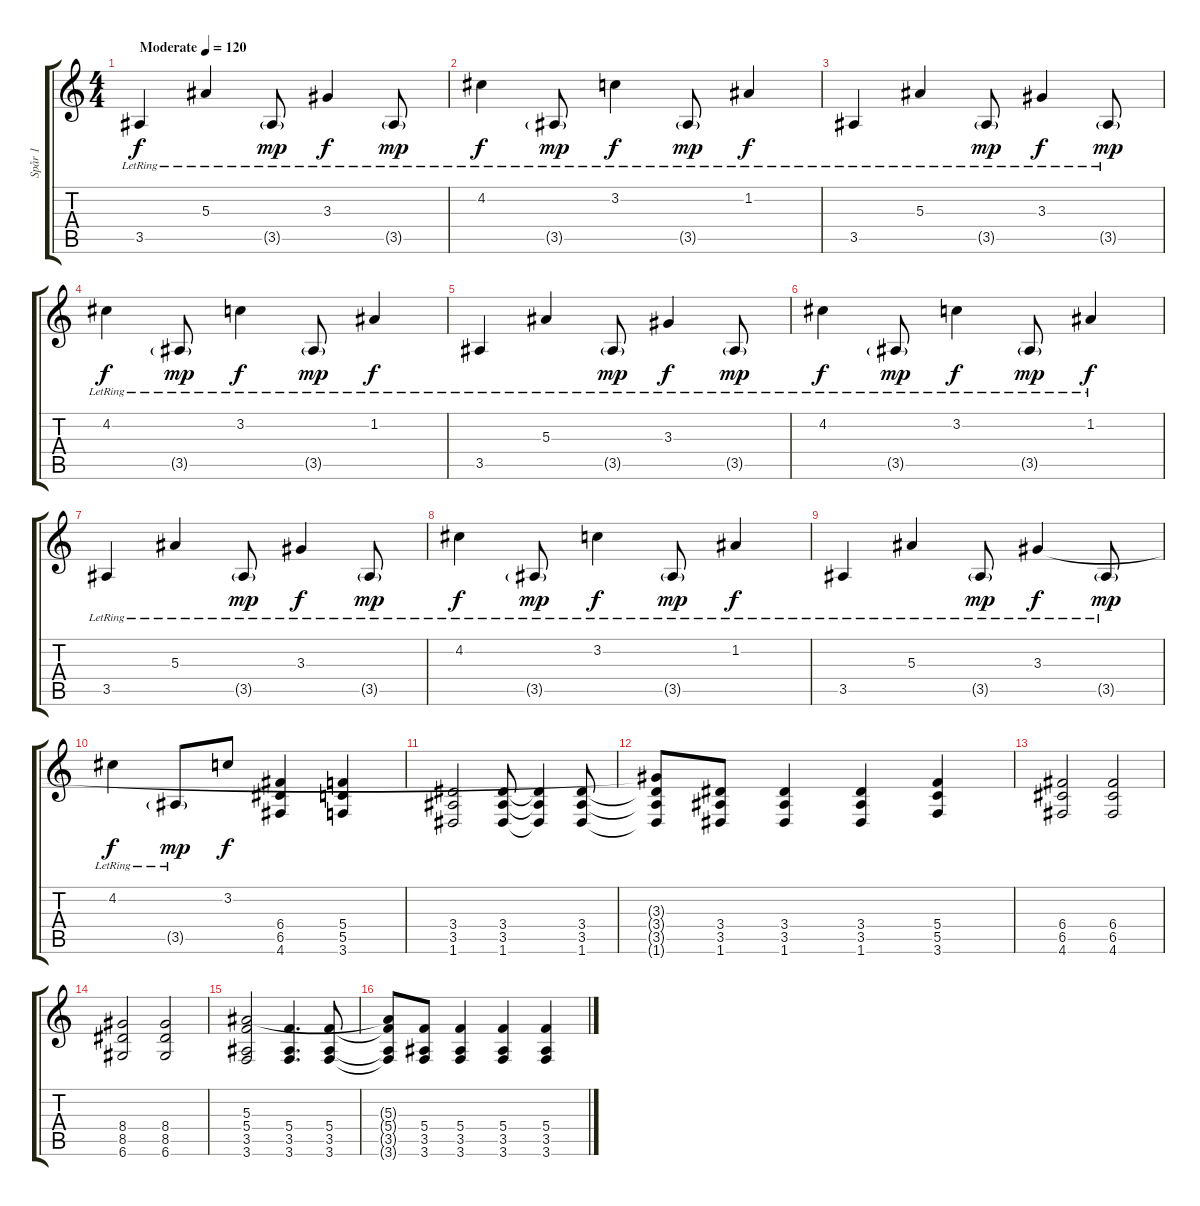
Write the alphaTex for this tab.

\track ("Spår 1" "Spår 1") {instrument electricguitarclean}
\staff {score tabs}
\tuning (D4 A3 F3 C3 G2 D2) {hide}
\ts (4 4)
\tempo (120 "Moderate")
\clef g2
\ks c
3.5{lr}.4{dy f instrument electricguitarclean} 5.3{lr}.4 3.5{g lr}.8{dy mp} 3.3{lr}.4{dy f} 3.5{g lr}.8{dy mp} |
4.2{lr}.4{dy f} 3.5{g lr}.8{dy mp} 3.2{lr}.4{dy f} 3.5{g lr}.8{dy mp} 1.2{lr}.4{dy f} |
3.5{lr}.4 5.3{lr}.4 3.5{g lr}.8{dy mp} 3.3{lr}.4{dy f} 3.5{g lr}.8{dy mp} |
4.2{lr}.4{dy f} 3.5{g lr}.8{dy mp} 3.2{lr}.4{dy f} 3.5{g lr}.8{dy mp} 1.2{lr}.4{dy f} |
3.5{lr}.4 5.3{lr}.4 3.5{g lr}.8{dy mp} 3.3{lr}.4{dy f} 3.5{g lr}.8{dy mp} |
4.2{lr}.4{dy f} 3.5{g lr}.8{dy mp} 3.2{lr}.4{dy f} 3.5{g lr}.8{dy mp} 1.2{lr}.4{dy f} |
3.5{lr}.4 5.3{lr}.4 3.5{g lr}.8{dy mp} 3.3{lr}.4{dy f} 3.5{g lr}.8{dy mp} |
4.2{lr}.4{dy f} 3.5{g lr}.8{dy mp} 3.2{lr}.4{dy f} 3.5{g lr}.8{dy mp} 1.2{lr}.4{dy f} |
3.5{lr}.4 5.3{lr}.4 3.5{g lr}.8{dy mp} 3.3{lr}.4{dy f} 3.5{g lr}.8{dy mp} |
4.2{lr}.4{dy f} 3.5{g lr}.8{dy mp} 3.2.8{dy f} (6.4 6.5 4.6).4{instrument distortionguitar} (5.4 5.5 3.6).4 |
(3.4 3.5 1.6).2 (3.4 3.5 1.6).8 (3.4{t} 3.5{t} 1.6{t}).4 (3.4 3.5 1.6).8 |
(3.3{t} 3.4{t} 3.5{t} 1.6{t}).8 (3.4 3.5 1.6).8 (3.4 3.5 1.6).4 (3.4 3.5 1.6).4 (5.4 5.5 3.6).4 |
(6.4 6.5 4.6).2 (6.4 6.5 4.6).2 |
(8.4 8.5 6.6).2 (8.4 8.5 6.6).2 |
(5.3 5.4 3.5 3.6).2 (5.4 3.5 3.6).4{d} (5.4 3.5 3.6).8 |
(5.3{t} 5.4{t} 3.5{t} 3.6{t}).8 (5.4 3.5 3.6).8 (5.4 3.5 3.6).4 (5.4 3.5 3.6).4 (5.4 3.5 3.6).4
